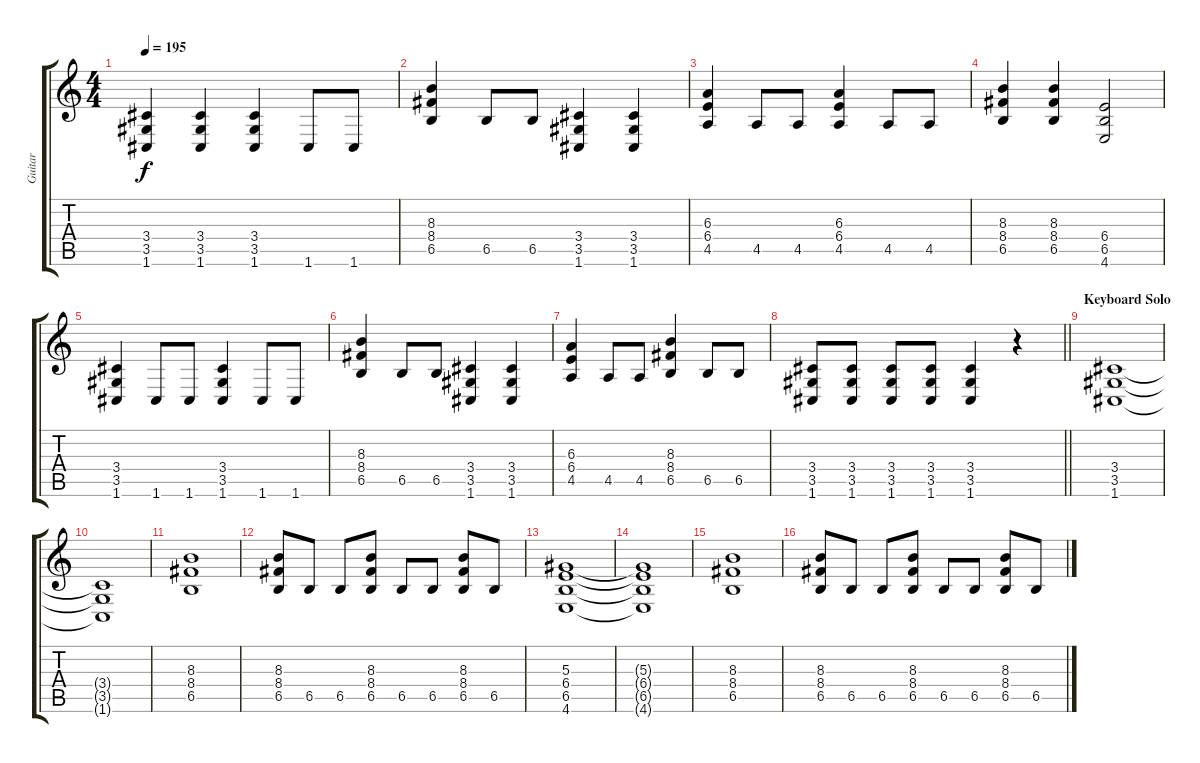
\track ("Guitar" "Guitar") {instrument distortionguitar}
\staff {score tabs}
\tuning (C4 G3 Eb3 Bb2 F2 C2) {hide}
\ts (4 4)
\tempo 195
\clef g2
\ks c
(3.4 3.5 1.6).4{dy f} (3.4 3.5 1.6).4 (3.4 3.5 1.6).4 1.6.8 1.6.8 |
(8.3 8.4 6.5).4 6.5.8 6.5.8 (3.4 3.5 1.6).4 (3.4 3.5 1.6).4 |
(6.3 6.4 4.5).4 4.5.8 4.5.8 (6.3 6.4 4.5).4 4.5.8 4.5.8 |
(8.3 8.4 6.5).4 (8.3 8.4 6.5).4 (6.4 6.5 4.6).2 |
(3.4 3.5 1.6).4 1.6.8 1.6.8 (3.4 3.5 1.6).4 1.6.8 1.6.8 |
(8.3 8.4 6.5).4 6.5.8 6.5.8 (3.4 3.5 1.6).4 (3.4 3.5 1.6).4 |
(6.3 6.4 4.5).4 4.5.8 4.5.8 (8.3 8.4 6.5).4 6.5.8 6.5.8 |
\barLineRight lightlight
(3.4 3.5 1.6).8 (3.4 3.5 1.6).8 (3.4 3.5 1.6).8 (3.4 3.5 1.6).8 (3.4 3.5 1.6).4 r.4 |
\section ("" "Keyboard Solo")
(3.4 3.5 1.6).1 |
(3.4{t} 3.5{t} 1.6{t}).1 |
(8.3 8.4 6.5).1 |
(8.3 8.4 6.5).8 6.5.8 6.5.8 (8.3 8.4 6.5).8 6.5.8 6.5.8 (8.3 8.4 6.5).8 6.5.8 |
(5.3 6.4 6.5 4.6).1 |
(5.3{t} 6.4{t} 6.5{t} 4.6{t}).1 |
(8.3 8.4 6.5).1 |
(8.3 8.4 6.5).8 6.5.8 6.5.8 (8.3 8.4 6.5).8 6.5.8 6.5.8 (8.3 8.4 6.5).8 6.5.8
